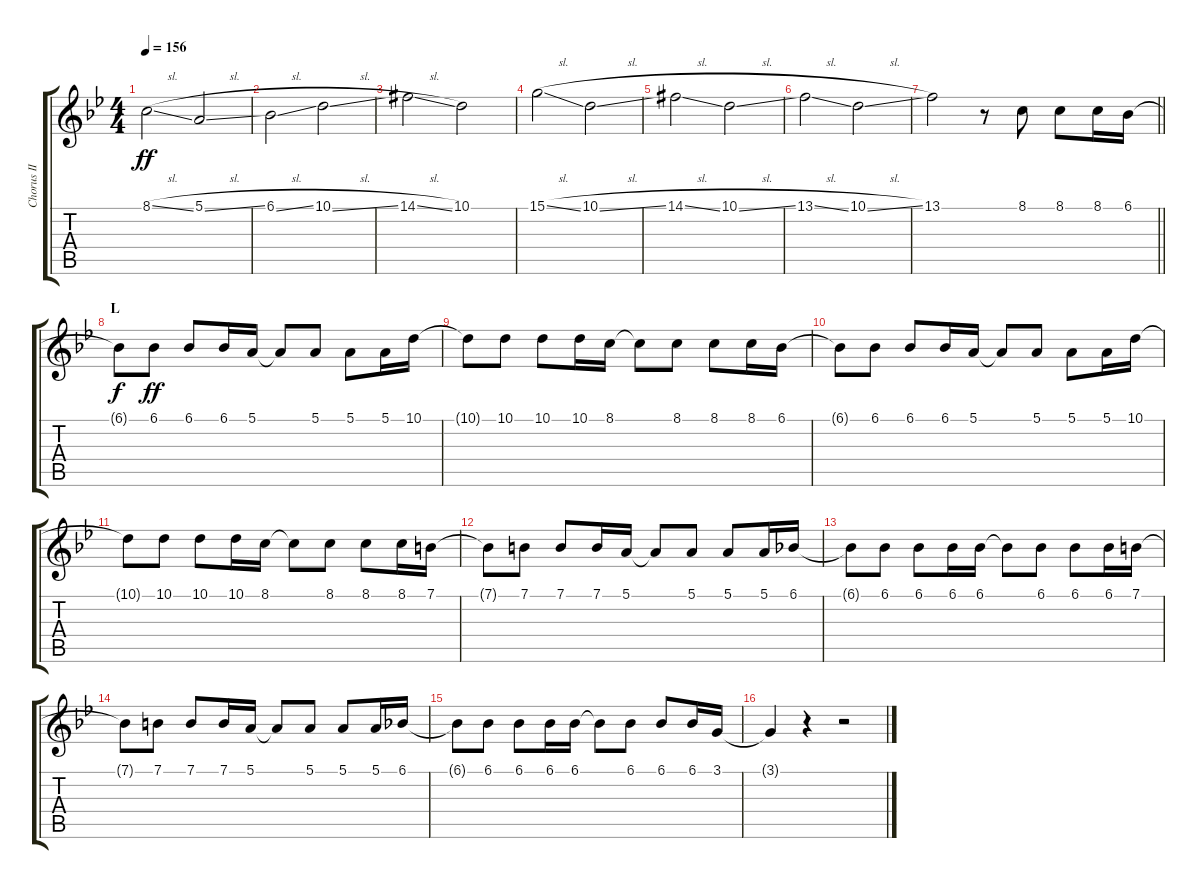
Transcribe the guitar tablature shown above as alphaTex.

\track ("Chorus II" "Chorus II") {instrument choiraahs}
\staff {score tabs}
\tuning (E4 B3 G3 D3 A2 E2) {hide}
\ts (4 4)
\tempo 156
\clef g2
\ks bb
8.1{sl}.2{dy ff} 5.1{sl}.2 |
6.1{sl}.2 10.1{sl}.2 |
14.1{sl acc #}.2 10.1.2 |
15.1{sl}.2 10.1{sl}.2 |
14.1{sl acc #}.2 10.1{sl}.2 |
13.1{sl}.2 10.1{sl}.2 |
\barLineRight lightlight
13.1.2 r.8 8.1.8 8.1.8 8.1.16 6.1.16 |
\section ("" "L")
6.1{t}.8{dy f} 6.1.8{dy ff} 6.1.8 6.1.16 5.1.16 5.1{t}.8 5.1.8 5.1.8 5.1.16 10.1.16 |
10.1{t}.8 10.1.8 10.1.8 10.1.16 8.1.16 8.1{t}.8 8.1.8 8.1.8 8.1.16 6.1.16 |
6.1{t}.8 6.1.8 6.1.8 6.1.16 5.1.16 5.1{t}.8 5.1.8 5.1.8 5.1.16 10.1.16 |
10.1{t}.8 10.1.8 10.1.8 10.1.16 8.1.16 8.1{t}.8 8.1.8 8.1.8 8.1.16 7.1.16 |
7.1{t}.8 7.1.8 7.1.8 7.1.16 5.1.16 5.1{t}.8 5.1.8 5.1.8 5.1.16 6.1.16 |
6.1{t}.8 6.1.8 6.1.8 6.1.16 6.1.16 6.1{t}.8 6.1.8 6.1.8 6.1.16 7.1.16 |
7.1{t}.8 7.1.8 7.1.8 7.1.16 5.1.16 5.1{t}.8 5.1.8 5.1.8 5.1.16 6.1.16 |
6.1{t}.8 6.1.8 6.1.8 6.1.16 6.1.16 6.1{t}.8 6.1.8 6.1.8 6.1.16 3.1.16 |
3.1{t}.4 r.4 r.2
